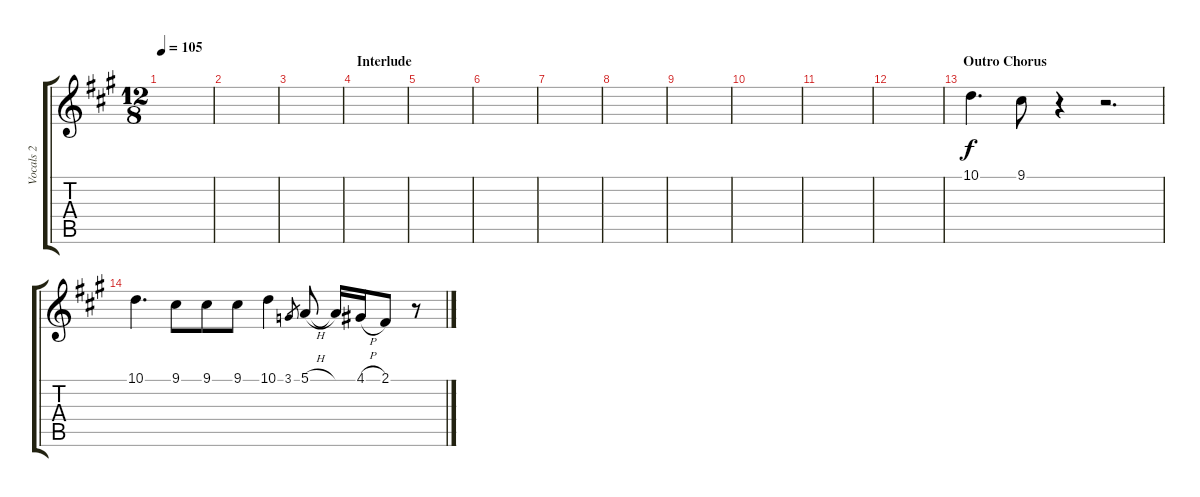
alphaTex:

\track ("Vocals 2" "Vocals 2") {instrument baritonesax}
\staff {score tabs}
\tuning (E4 B3 G3 D3 A2 E2) {hide}
\ts (12 8)
\tempo 105
\clef g2
\ks a
|
|
|
\section ("" "Interlude")
|
|
|
|
|
|
|
|
|
\section ("" "Outro Chorus")
10.1.4{d} 9.1.8 r.4 r.2{d} |
10.1.4{d} 9.1.8 9.1.8 9.1.8 10.1.4 3.1.8{gr} 5.1{h}.8 5.1{t}.16 4.1{h}.16 2.1.8 r.8
